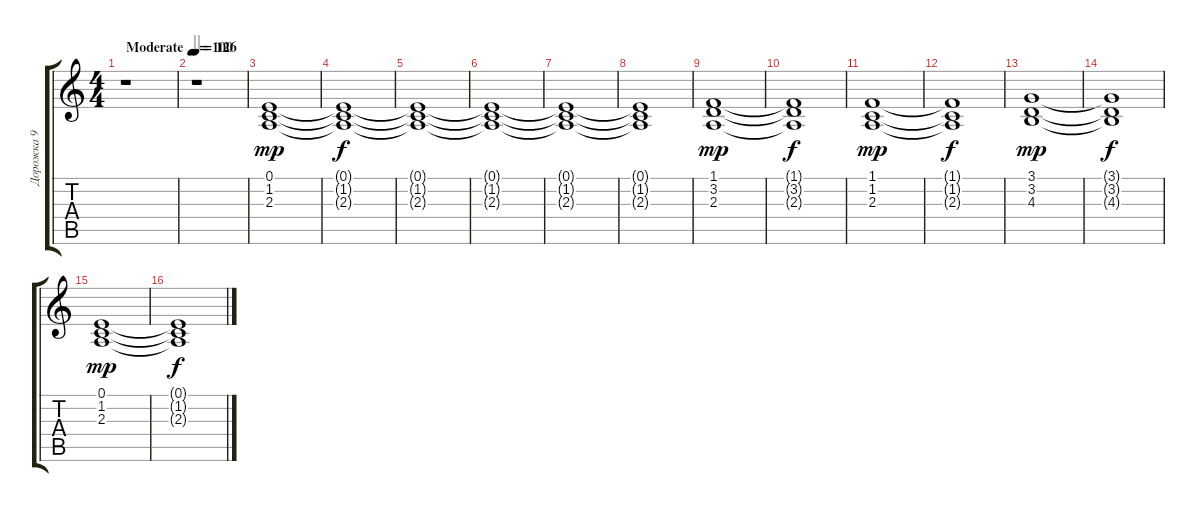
\track ("Дорожка 9" "Дорожка 9") {instrument synthstrings2}
\staff {score tabs}
\tuning (E4 B3 G3 D3 A2 E2) {hide}
\ts (4 4)
\tempo (100 "Moderate")
\clef g2
\ks c
r.1{dy mp instrument synthstrings2} |
\tempo 126
r.1 |
(0.1 1.2 2.3).1 |
(0.1{t} 1.2{t} 2.3{t}).1{dy f} |
(0.1{t} 1.2{t} 2.3{t}).1 |
(0.1{t} 1.2{t} 2.3{t}).1 |
(0.1{t} 1.2{t} 2.3{t}).1 |
(0.1{t} 1.2{t} 2.3{t}).1 |
(1.1 3.2 2.3).1{dy mp} |
(1.1{t} 3.2{t} 2.3{t}).1{dy f} |
(1.1 1.2 2.3).1{dy mp} |
(1.1{t} 1.2{t} 2.3{t}).1{dy f} |
(3.1 3.2 4.3).1{dy mp} |
(3.1{t} 3.2{t} 4.3{t}).1{dy f} |
(0.1 1.2 2.3).1{dy mp} |
(0.1{t} 1.2{t} 2.3{t}).1{dy f}
